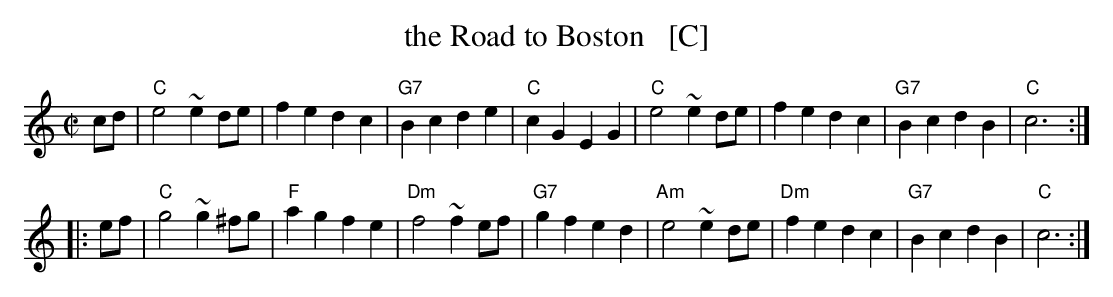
X:1
T: the Road to Boston   [C]
M: C|
L: 1/8
K: C
cd \
| "C"e4 ~e2de | f2e2 d2c2 | "G7"B2c2 d2e2 | "C"c2G2 E2G2 \
| "C"e4 ~e2de | f2e2 d2c2 | "G7"B2c2 d2B2 | "C"c6 :|
|: ef \
| "C"g4 ~g2^fg | "F"a2g2 f2e2 | "Dm"f4 ~f2ef | "G7"g2f2 e2d2 \
| "Am"e4 ~e2de | "Dm"f2e2 d2c2 | "G7"B2c2 d2B2 | "C"c6 :|
